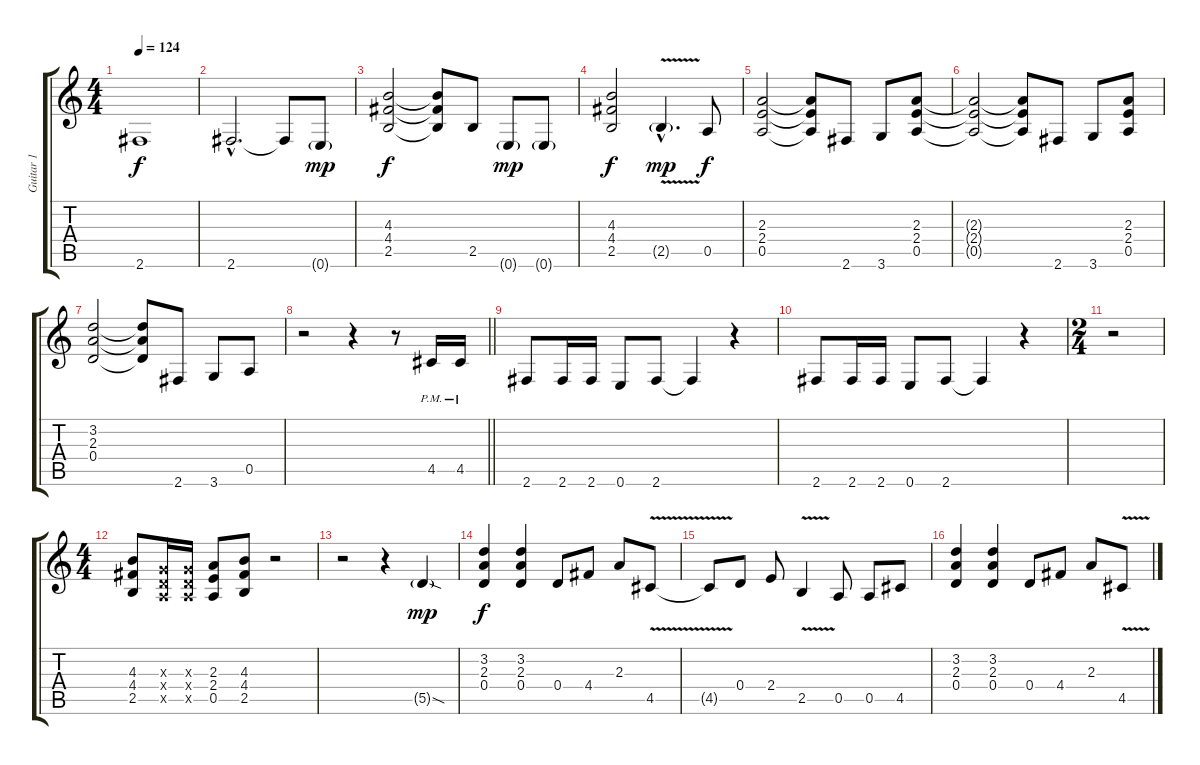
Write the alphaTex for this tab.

\track ("Guitar 1" "Guitar 1") {instrument distortionguitar}
\staff {score tabs}
\tuning (E4 B3 G3 D3 A2 E2) {hide}
\ts (4 4)
\tempo 124
\clef g2
\ks c
2.6.1{dy f} |
2.6{hac}.2{d} 2.6{t}.8 0.6{g}.8{dy mp} |
(4.3 4.4 2.5).2{dy f} (4.3{t} 4.4{t} 2.5{t}).8 2.5.8 0.6{g}.8{dy mp} 0.6{g}.8 |
(4.3 4.4 2.5).2{dy f} 2.5{v g hac}.4{d dy mp} 0.5.8{dy f} |
(2.3 2.4 0.5).2 (2.3{t} 2.4{t} 0.5{t}).8 2.6.8 3.6.8 (2.3 2.4 0.5).8 |
(2.3{t} 2.4{t} 0.5{t}).2 (2.3{t} 2.4{t} 0.5{t}).8 2.6.8 3.6.8 (2.3 2.4 0.5).8 |
(3.2 2.3 0.4).2 (3.2{t} 2.3{t} 0.4{t}).8 2.6.8 3.6.8 0.5.8 |
\barLineRight lightlight
r.2 r.4 r.8 4.5{pm}.16 4.5{pm}.16 |
2.6.8 2.6.16 2.6.16 0.6.8 2.6.8 2.6{t}.4 r.4 |
2.6.8 2.6.16 2.6.16 0.6.8 2.6.8 2.6{t}.4 r.4 |
\ts (2 4)
r.2 |
\ts (4 4)
(4.3 4.4 2.5).8 (0.3{x} 0.4{x} 0.5{x}).16 (0.3{x} 0.4{x} 0.5{x}).16 (2.3 2.4 0.5).8 (4.3 4.4 2.5).8 r.2 |
r.2 r.4 5.5{sod g}.4{dy mp} |
(3.2 2.3 0.4).4{dy f} (3.2 2.3 0.4).4 0.4.8 4.4.8 2.3.8 4.5{v}.8 |
4.5{t}.8 0.4.8 2.4.8 2.5{v}.4 0.5.8 0.5.8 4.5.8 |
(3.2 2.3 0.4).4 (3.2 2.3 0.4).4 0.4.8 4.4.8 2.3.8 4.5{v}.8
